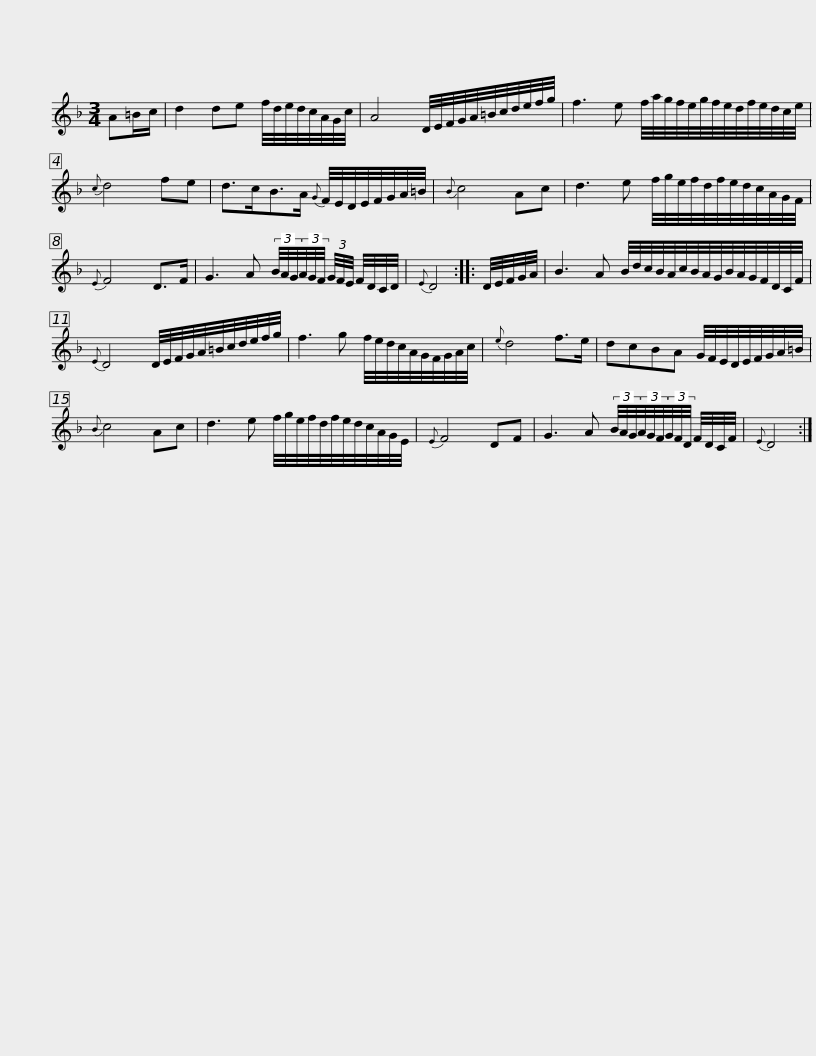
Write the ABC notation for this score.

X:1
L:1/8
M:3/4
I:linebreak $
K:Dmin
V:1 treble
V:1
 A=B/c/ | d2 de f/4d/4e/4d/4c/4A/4G/4c/4 | A4 D/4E/4F/4G/4A/4=B/4c/4d/4e/4f/4g/4 | f3 e f/4a/4g/4f/4e/4g/4f/4e/4d/4f/4e/4d/4c/4e/4 |{c} d4 fe |$ %5
 d>cB>A{G} F/4E/4D/4E/4F/4G/4A/4=B/4 |{B} c4 Ac | d3 e f/4g/4e/4f/4d/4f/4e/4d/4c/4A/4G/4F/4 |{E} F4 D>F |$ G3 A (3B/4A/4G/4(3A/4G/4F/4 (3G/4F/4E/4 F/4D/4C/4D/4 | %10
{E} D4 :: D/4E/4F/4G/4A/4 | B3 A B/4d/4c/4B/4A/4c/4B/4A/4G/4B/4A/4G/4F/4D/4C/4F/4 |${E} D4 D/4E/4F/4G/4A/4=B/4c/4d/4e/4f/4g/4 | f3 g f/4e/4d/4c/4A/4G/4F/4G/4A/4c/4 | %15
{e} d4 f>e | dcBA G/4F/4E/4D/4E/4F/4G/4A/4=B/4 |{B} c4 Ac |$ d3 e f/4g/4e/4f/4d/4f/4e/4d/4c/4A/4G/4E/4 |{E} F4 DF | %20
 G3 A (3B/4A/4G/4(3A/4G/4F/4(3G/4F/4D/4 F/4D/4C/4F/4 |{E} D4 :| %22
